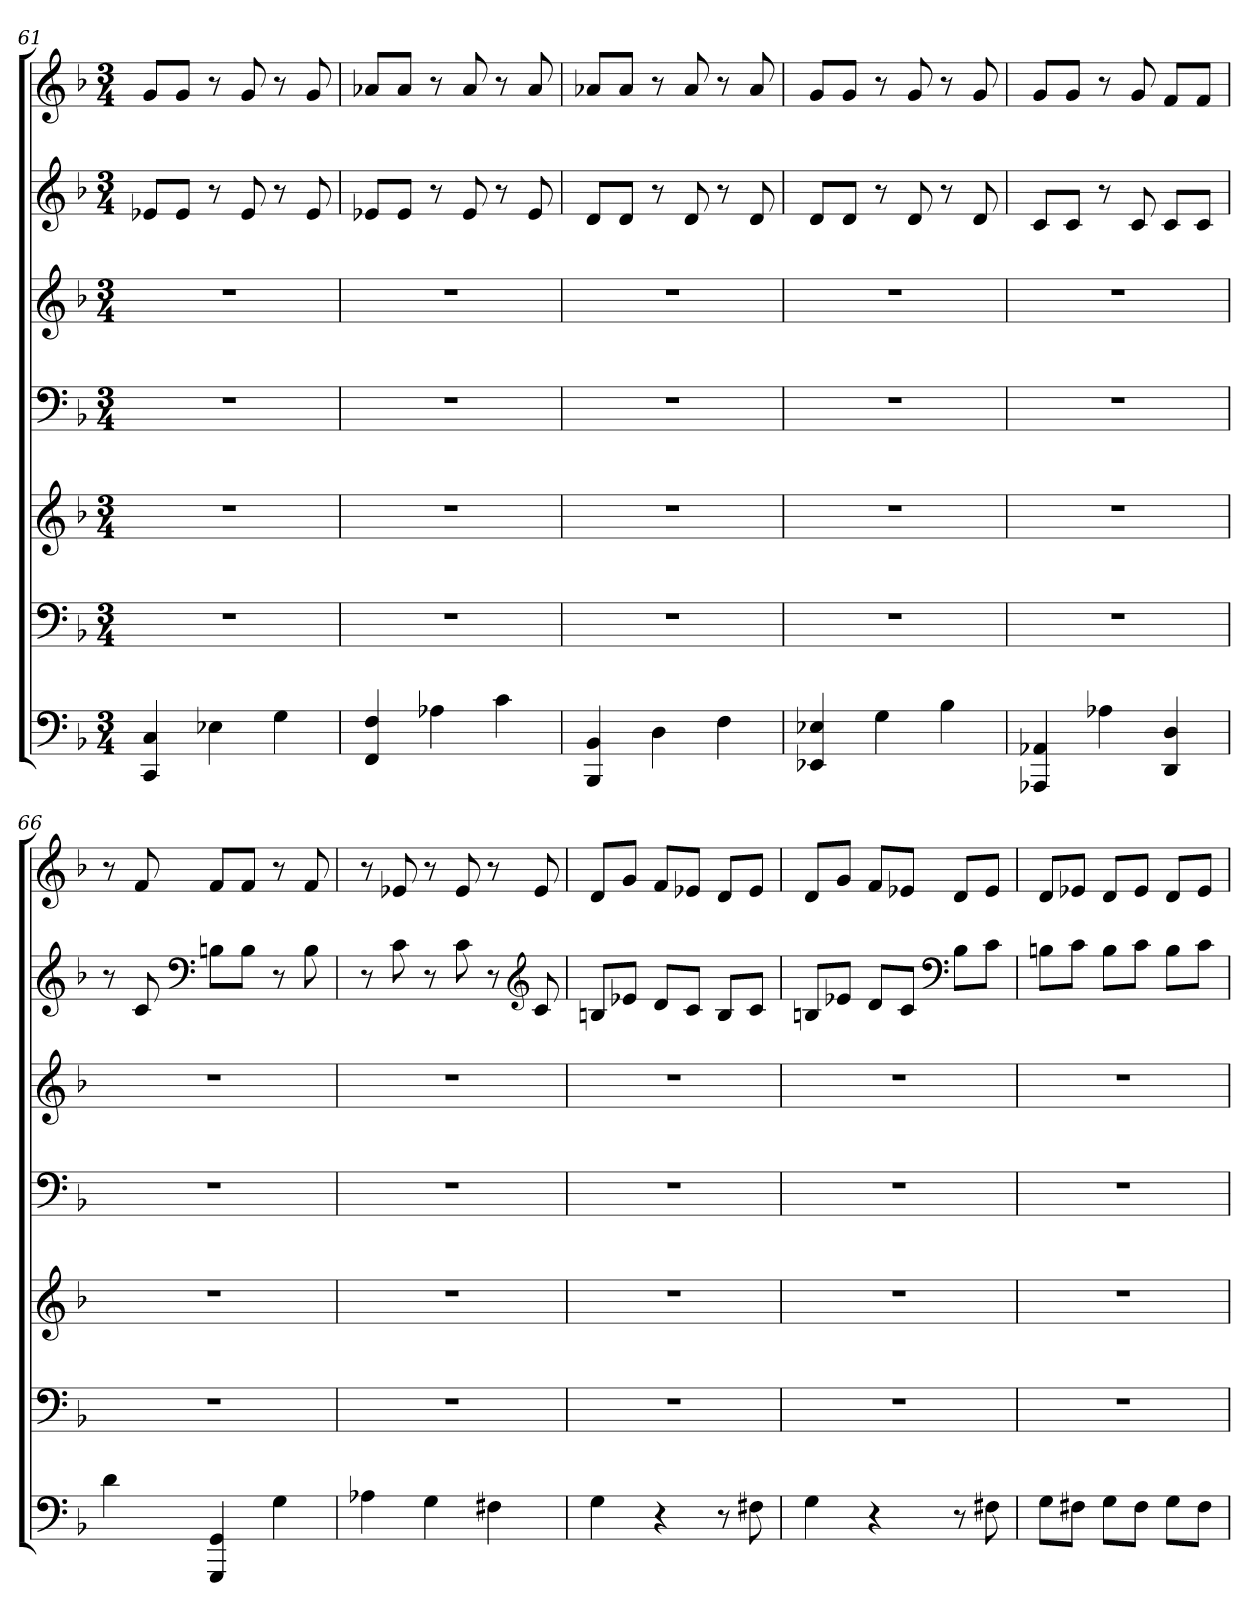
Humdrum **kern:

**kern	**kern	**kern	**kern	**kern	**kern	**kern
*part5	*part4	*part4	*part3	*part3	*part2	*part1
*staff7	*staff6	*staff5	*staff4	*staff3	*staff2	*staff1
*clefF4	*clefF4	*clefG2	*clefF4	*clefG2	*clefG2	*clefG2
*k[b-]	*k[b-]	*k[b-]	*k[b-]	*k[b-]	*k[b-]	*k[b-]
*M3/4	*M3/4	*M3/4	*M3/4	*M3/4	*M3/4	*M3/4
*MM150	*MM150	*MM150	*MM150	*MM150	*MM150	*MM150
=61	=61	=61	=61	=61	=61	=61
4CC/ 4C/	2.r	2.r	2.r	2.r	8e-X/L	8g/L
.	.	.	.	.	8e-/J	8g/J
4E-X\	.	.	.	.	8r	8r
.	.	.	.	.	8e-/	8g/
4G\	.	.	.	.	8r	8r
.	.	.	.	.	8e-/	8g/
=62	=62	=62	=62	=62	=62	=62
*	*	*	*	*	*	*MM150
4FF/ 4F/	2.r	2.r	2.r	2.r	8e-X/L	8a-X/L
.	.	.	.	.	8e-/J	8a-/J
4A-X\	.	.	.	.	8r	8r
.	.	.	.	.	8e-/	8a-/
4c\	.	.	.	.	8r	8r
.	.	.	.	.	8e-/	8a-/
=63	=63	=63	=63	=63	=63	=63
*	*	*	*	*	*	*MM150
4BBB-/ 4BB-/	2.r	2.r	2.r	2.r	8d/L	8a-X/L
.	.	.	.	.	8d/J	8a-/J
4D\	.	.	.	.	8r	8r
.	.	.	.	.	8d/	8a-/
4F\	.	.	.	.	8r	8r
.	.	.	.	.	8d/	8a-/
=64	=64	=64	=64	=64	=64	=64
*	*	*	*	*	*	*MM150
4EE-X/ 4E-X/	2.r	2.r	2.r	2.r	8d/L	8g/L
.	.	.	.	.	8d/J	8g/J
4G\	.	.	.	.	8r	8r
.	.	.	.	.	8d/	8g/
4B-\	.	.	.	.	8r	8r
.	.	.	.	.	8d/	8g/
!!LO:PB:g=z
=65	=65	=65	=65	=65	=65	=65
*	*	*	*	*	*	*MM150
4AAA-X/ 4AA-X/	2.r	2.r	2.r	2.r	8c/L	8g/L
.	.	.	.	.	8c/J	8g/J
4A-X\	.	.	.	.	8r	8r
.	.	.	.	.	8c/	8g/
*	*	*	*	*	*	*MM150
4DD/ 4D/	.	.	.	.	8c/L	8f/L
.	.	.	.	.	8c/J	8f/J
=66	=66	=66	=66	=66	=66	=66
4d\	2.r	2.r	2.r	2.r	8r	8r
.	.	.	.	.	8c/	8f/
*	*	*	*	*	*clefF4	*
*	*	*	*	*	*	*MM150
4GGG/ 4GG/	.	.	.	.	8Bn\L	8f/L
.	.	.	.	.	8B\J	8f/J
4G\	.	.	.	.	8r	8r
.	.	.	.	.	8B\	8f/
=67	=67	=67	=67	=67	=67	=67
*	*	*	*	*	*	*MM150
4A-X\	2.r	2.r	2.r	2.r	8r	8r
.	.	.	.	.	8c\	8e-X/
4G\	.	.	.	.	8r	8r
.	.	.	.	.	8c\	8e-/
4F#X\	.	.	.	.	8r	8r
*	*	*	*	*	*clefG2	*
.	.	.	.	.	8c/	8e-/
=68	=68	=68	=68	=68	=68	=68
4G\	2.r	2.r	2.r	2.r	8Bn/L	8d/L
.	.	.	.	.	8e-X/J	8g/J
4r	.	.	.	.	8d/L	8f/L
.	.	.	.	.	8c/J	8e-X/J
8r	.	.	.	.	8B/L	8d/L
8F#X\	.	.	.	.	8c/J	8e-/J
!!LO:PB:g=z
=69	=69	=69	=69	=69	=69	=69
4G\	2.r	2.r	2.r	2.r	8Bn/L	8d/L
.	.	.	.	.	8e-X/J	8g/J
4r	.	.	.	.	8d/L	8f/L
.	.	.	.	.	8c/J	8e-X/J
*	*	*	*	*	*clefF4	*
8r	.	.	.	.	8B\L	8d/L
8F#X\	.	.	.	.	8c\J	8e-/J
=70	=70	=70	=70	=70	=70	=70
8G\L	2.r	2.r	2.r	2.r	8Bn\L	8d/L
8F#X\J	.	.	.	.	8c\J	8e-X/J
8G\L	.	.	.	.	8B\L	8d/L
8F#\J	.	.	.	.	8c\J	8e-/J
8G\L	.	.	.	.	8B\L	8d/L
8F#\J	.	.	.	.	8c\J	8e-/J
=	=	=	=	=	=	=
*-	*-	*-	*-	*-	*-	*-
